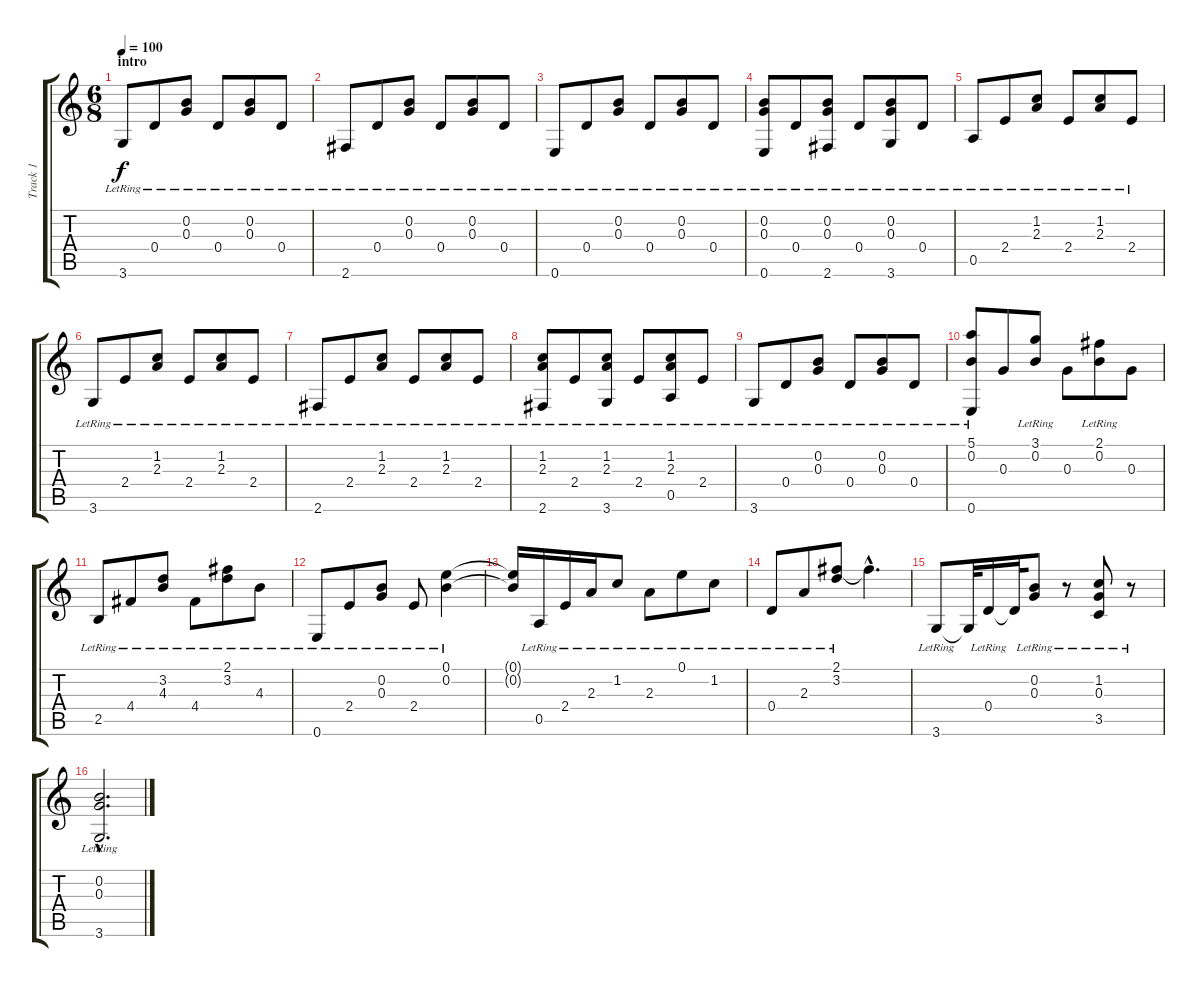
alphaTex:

\track ("Track 1" "Track 1") {instrument acousticguitarnylon}
\staff {score tabs}
\tuning (E4 B3 G3 D3 A2 E2) {hide}
\ts (6 8)
\section ("" "intro")
\tempo 100
\clef g2
\ks c
3.6{lr}.8{dy f instrument acousticguitarnylon} 0.4{lr}.8 (0.2{lr} 0.3{lr}).8 0.4{lr}.8 (0.2{lr} 0.3{lr}).8 0.4{lr}.8 |
2.6{lr}.8 0.4{lr}.8 (0.2{lr} 0.3{lr}).8 0.4{lr}.8 (0.2{lr} 0.3{lr}).8 0.4{lr}.8 |
0.6{lr}.8 0.4{lr}.8 (0.2{lr} 0.3{lr}).8 0.4{lr}.8 (0.2{lr} 0.3{lr}).8 0.4{lr}.8 |
(0.2{lr} 0.3{lr} 0.6{lr}).8 0.4{lr}.8 (0.2{lr} 0.3{lr} 2.6{lr}).8 0.4{lr}.8 (0.2{lr} 0.3{lr} 3.6{lr}).8 0.4{lr}.8 |
0.5{lr}.8 2.4{lr}.8 (1.2{lr} 2.3{lr}).8 2.4{lr}.8 (1.2{lr} 2.3{lr}).8 2.4{lr}.8 |
3.6{lr}.8 2.4{lr}.8 (1.2{lr} 2.3{lr}).8 2.4{lr}.8 (1.2{lr} 2.3{lr}).8 2.4{lr}.8 |
2.6{lr}.8 2.4{lr}.8 (1.2{lr} 2.3{lr}).8 2.4{lr}.8 (1.2{lr} 2.3{lr}).8 2.4{lr}.8 |
(1.2{lr} 2.3{lr} 2.6{lr}).8 2.4{lr}.8 (1.2{lr} 2.3{lr} 3.6{lr}).8 2.4{lr}.8 (1.2{lr} 2.3{lr} 0.5{lr}).8 2.4{lr}.8 |
3.6{lr}.8 0.4{lr}.8 (0.2{lr} 0.3{lr}).8 0.4{lr}.8 (0.2{lr} 0.3{lr}).8 0.4{lr}.8 |
(5.1{lr} 0.2{lr} 0.6{lr}).8 0.3.8 (3.1{lr} 0.2{lr}).8 0.3.8 (2.1{lr} 0.2{lr}).8 0.3.8 |
2.5{lr}.8 4.4{lr}.8 (3.2{lr} 4.3{lr}).8 4.4{lr}.8 (2.1{lr} 3.2{lr}).8 4.3{lr}.8 |
0.6{lr}.8 2.4{lr}.8 (0.2{lr} 0.3{lr}).8 2.4{lr}.8 (0.1{lr} 0.2{lr}).4 |
(0.1{t} 0.2{t}).16 0.5{lr}.16 2.4{lr}.16 2.3{lr}.16 1.2{lr}.8 2.3{lr}.8 0.1{lr}.8 1.2{lr}.8 |
0.4{lr}.8 2.3{lr}.8 (2.1{lr} 3.2{lr}).8 2.1{hac t}.4{d} |
3.6{lr}.8 3.6{t}.32 0.4{lr}.16 0.4{t}.32 (0.2{lr} 0.3{lr}).8 r.8 (1.2{lr} 0.3{lr} 3.5{lr}).8 r.8 |
(0.2{hac lr} 0.3{hac lr} 3.6{hac lr}).2{d}
